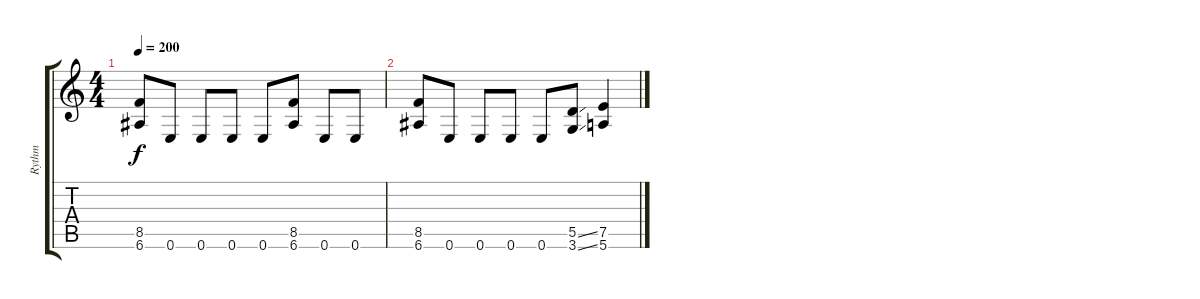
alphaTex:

\track ("Rythm" "Rythm") {instrument distortionguitar}
\staff {score tabs}
\tuning (E4 B3 G3 D3 A2 E2) {hide}
\ts (4 4)
\tempo 200
\clef g2
\ks c
(8.5 6.6).8{dy f} 0.6.8 0.6.8 0.6.8 0.6.8 (8.5 6.6).8 0.6.8 0.6.8 |
(8.5 6.6).8 0.6.8 0.6.8 0.6.8 0.6.8 (5.5{ss} 3.6{ss}).8 (7.5 5.6).4
